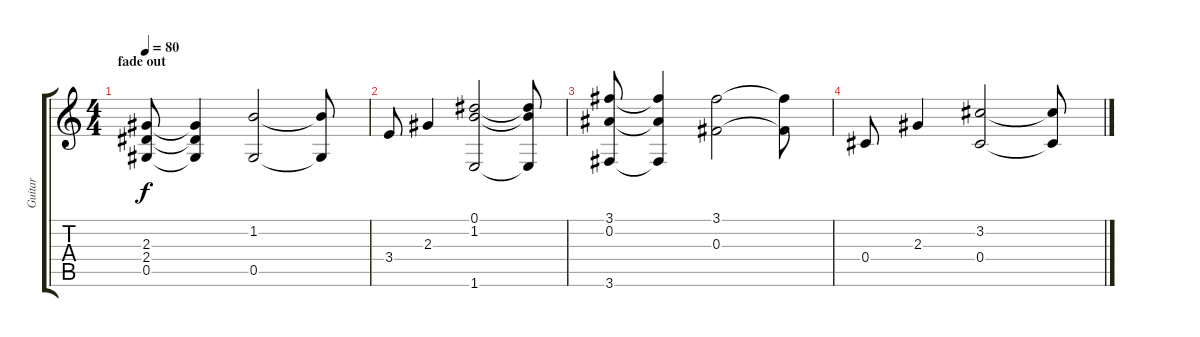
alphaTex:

\track ("Guitar " "Guitar ") {instrument electricguitarjazz}
\staff {score tabs}
\tuning (Eb4 Bb3 Gb3 Db3 Ab2 Eb2) {hide}
\ts (4 4)
\section ("" "fade out")
\tempo 80
\clef g2
\ks c
(2.3 2.4 0.5).8{dy f} (2.3{t} 2.4{t} 0.5{t}).4 (1.2 0.5).2 (1.2{t} 0.5{t}).8 |
3.4.8 2.3.4 (0.1 1.2 1.6).2 (0.1{t} 1.2{t} 1.6{t}).8 |
(3.1 0.2 3.6).8 (3.1{t} 0.2{t} 3.6{t}).4 (3.1 0.3).2 (3.1{t} 0.3{t}).8 |
0.4.8 2.3.4 (3.2 0.4).2 (3.2{t} 0.4{t}).8
